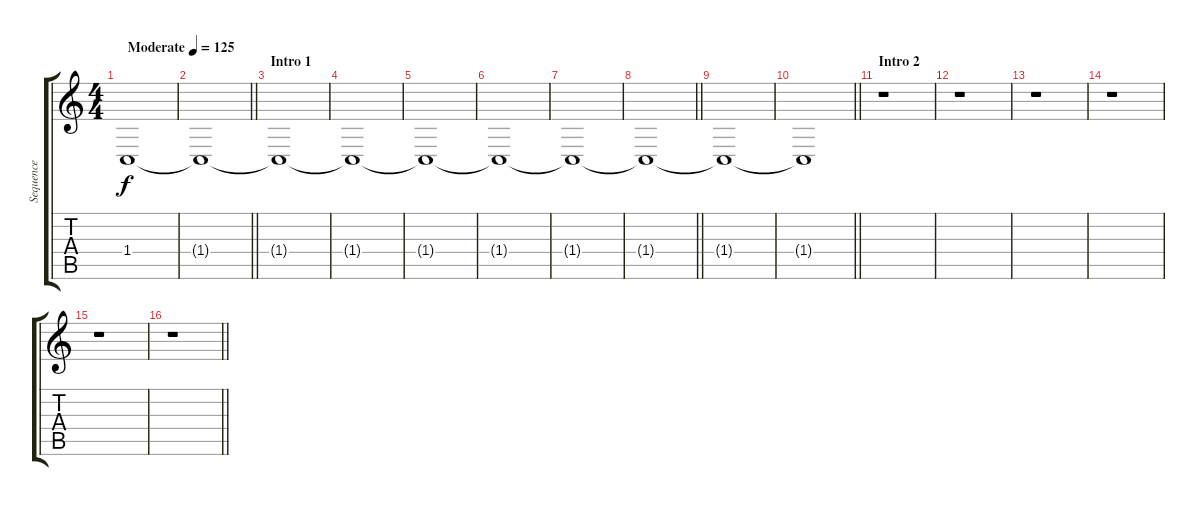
\track ("Sequence" "Sequence") {instrument pad8sweep}
\staff {score tabs}
\tuning (Db4 Ab3 E3 B2 Gb2 B1) {hide}
\ts (4 4)
\tempo (125 "Moderate")
\clef g2
\ks c
1.4.1{dy f volume 16 instrument pad8sweep} |
\barLineRight lightlight
1.4{t}.1 |
\section ("" "Intro 1")
1.4{t}.1 |
1.4{t}.1 |
1.4{t}.1 |
1.4{t}.1 |
1.4{t}.1{volume 0 instrument pad8sweep} |
\barLineRight lightlight
1.4{t}.1 |
1.4{t}.1 |
\barLineRight lightlight
1.4{t}.1 |
\section ("" "Intro 2")
r.1 |
r.1 |
r.1 |
r.1 |
r.1 |
\barLineRight lightlight
r.1
